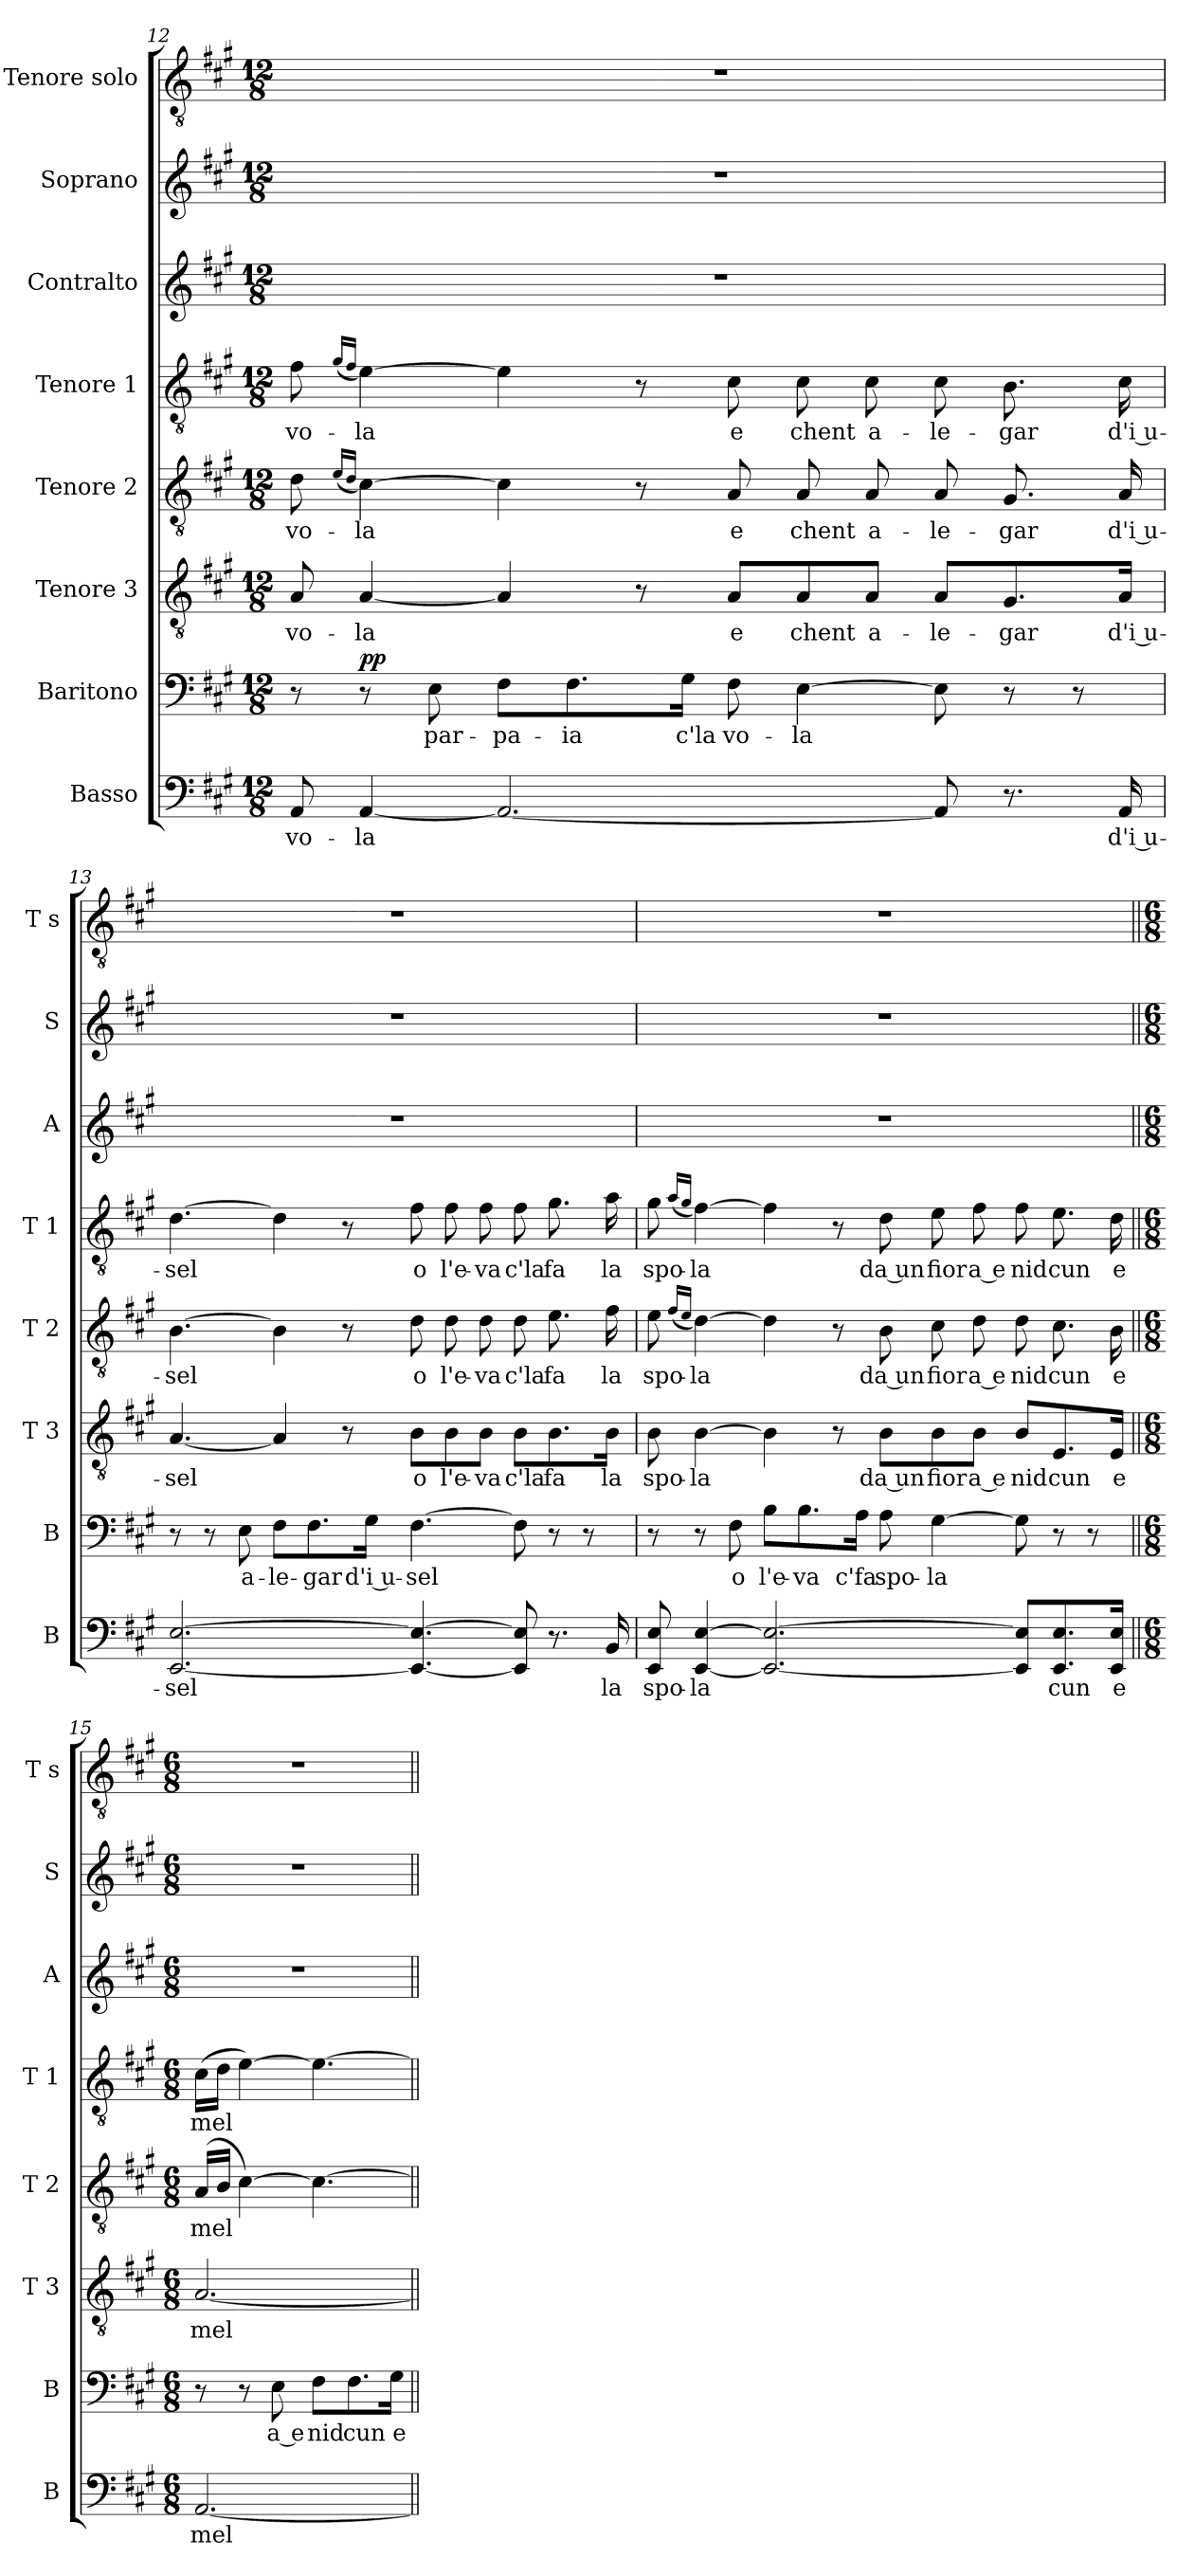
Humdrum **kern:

**kern	**text	**kern	**text	**dynam	**kern	**text	**kern	**text	**kern	**text	**kern	**kern	**kern
*part8	*part8	*part7	*part7	*part7	*part6	*part6	*part5	*part5	*part4	*part4	*part3	*part2	*part1
*staff8	*staff8	*staff7	*staff7	*staff7	*staff6	*staff6	*staff5	*staff5	*staff4	*staff4	*staff3	*staff2	*staff1
*I"Basso	*	*I"Baritono	*	*	*I"Tenore 3	*	*I"Tenore 2	*	*I"Tenore 1	*	*I"Contralto	*I"Soprano	*I"Tenore solo
*I'B	*	*I'B	*	*	*I'T 3	*	*I'T 2	*	*I'T 1	*	*I'A	*I'S	*I'T s
!!LO:PB:g=z
*clefF4	*	*clefF4	*	*	*clefGv2	*	*clefGv2	*	*clefGv2	*	*clefG2	*clefG2	*clefGv2
*k[f#c#g#]	*	*k[f#c#g#]	*	*	*k[f#c#g#]	*	*k[f#c#g#]	*	*k[f#c#g#]	*	*k[f#c#g#]	*k[f#c#g#]	*k[f#c#g#]
*A:	*	*A:	*	*	*A:	*	*A:	*	*A:	*	*A:	*A:	*A:
*M12/8	*	*M12/8	*	*	*M12/8	*	*M12/8	*	*M12/8	*	*M12/8	*M12/8	*M12/8
=12	=12	=12	=12	=12	=12	=12	=12	=12	=12	=12	=12	=12	=12
!	!LO:LY:b	!	!	!	!	!LO:LY:b	!	!LO:LY:b	!	!LO:LY:b	!	!	!
8AA/	vo-	8r	.	.	8A/	vo-	8d\	vo-	8f#\	vo-	1.r	1.r	1.r
.	.	.	.	.	.	.	(<16qe/LL	.	(<16qg#/LL	.	.	.	.
.	.	.	.	.	.	.	16qd/JJ	.	16qf#/JJ	.	.	.	.
!	!LO:LY:b	!	!	!LO:DY:a	!	!LO:LY:b	!	!LO:LY:b	!	!LO:LY:b	!	!	!
[4AA/	-la	8r	.	pp	[4A/	-la	[4c#\)	-la	[4e\)	-la	.	.	.
!	!	!	!LO:LY:b	!	!	!	!	!	!	!	!	!	!
.	.	8E\	par-	.	.	.	.	.	.	.	.	.	.
!	!	!	!LO:LY:b	!	!	!	!	!	!	!	!	!	!
2.AA/_	.	8F#\L	-pa-	.	4A/]	.	4c#\]	.	4e\]	.	.	.	.
!	!	!	!LO:LY:b	!	!	!	!	!	!	!	!	!	!
.	.	8.F#\	-ia	.	.	.	.	.	.	.	.	.	.
.	.	.	.	.	8r	.	8r	.	8r	.	.	.	.
!	!	!	!LO:LY:b	!	!	!	!	!	!	!	!	!	!
.	.	16G#\Jk	c'la	.	.	.	.	.	.	.	.	.	.
!	!	!	!LO:LY:b	!	!	!LO:LY:b	!	!LO:LY:b	!	!LO:LY:b	!	!	!
.	.	8F#\	vo-	.	8A/L	e	8A/	e	8c#\	e	.	.	.
!	!	!	!LO:LY:b	!	!	!LO:LY:b	!	!LO:LY:b	!	!LO:LY:b	!	!	!
.	.	[4E\	-la	.	8A/	chent	8A/	chent	8c#\	chent	.	.	.
!	!	!	!	!	!	!LO:LY:b	!	!LO:LY:b	!	!LO:LY:b	!	!	!
.	.	.	.	.	8A/J	a-	8A/	a-	8c#\	a-	.	.	.
!	!	!	!	!	!	!LO:LY:b	!	!LO:LY:b	!	!LO:LY:b	!	!	!
8AA/]	.	8E\]	.	.	8A/L	-le-	8A/	-le-	8c#\	-le-	.	.	.
!	!	!	!	!	!	!LO:LY:b	!	!LO:LY:b	!	!LO:LY:b	!	!	!
8.r	.	8r	.	.	8.G#/	-gar	8.G#/	-gar	8.B\	-gar	.	.	.
.	.	8r	.	.	.	.	.	.	.	.	.	.	.
!	!LO:LY:b	!	!	!	!	!LO:LY:b	!	!LO:LY:b	!	!LO:LY:b	!	!	!
16AA/	d'i u-	.	.	.	16A/Jk	d'i u-	16A/	d'i u-	16c#\	d'i u-	.	.	.
=13	=13	=13	=13	=13	=13	=13	=13	=13	=13	=13	=13	=13	=13
!	!LO:LY:b	!	!	!	!	!LO:LY:b	!	!LO:LY:b	!	!LO:LY:b	!	!	!
[2.EE/ [2.E/	-sel	8r	.	.	[4.A/	-sel	[4.B\	-sel	[4.d\	-sel	1.r	1.r	1.r
.	.	8r	.	.	.	.	.	.	.	.	.	.	.
!	!	!	!LO:LY:b	!	!	!	!	!	!	!	!	!	!
.	.	8E\	a-	.	.	.	.	.	.	.	.	.	.
!	!	!	!LO:LY:b	!	!	!	!	!	!	!	!	!	!
.	.	8F#\L	-le-	.	4A/]	.	4B\]	.	4d\]	.	.	.	.
!	!	!	!LO:LY:b	!	!	!	!	!	!	!	!	!	!
.	.	8.F#\	-gar	.	.	.	.	.	.	.	.	.	.
.	.	.	.	.	8r	.	8r	.	8r	.	.	.	.
!	!	!	!LO:LY:b	!	!	!	!	!	!	!	!	!	!
.	.	16G#\Jk	d'i u-	.	.	.	.	.	.	.	.	.	.
!	!	!	!LO:LY:b	!	!	!LO:LY:b	!	!LO:LY:b	!	!LO:LY:b	!	!	!
4.EE/_ 4.E/_	.	[4.F#\	-sel	.	8B\L	o	8d\	o	8f#\	o	.	.	.
!	!	!	!	!	!	!LO:LY:b	!	!LO:LY:b	!	!LO:LY:b	!	!	!
.	.	.	.	.	8B\	l'e-	8d\	l'e-	8f#\	l'e-	.	.	.
!	!	!	!	!	!	!LO:LY:b	!	!LO:LY:b	!	!LO:LY:b	!	!	!
.	.	.	.	.	8B\J	-va	8d\	-va	8f#\	-va	.	.	.
!	!	!	!	!	!	!LO:LY:b	!	!LO:LY:b	!	!LO:LY:b	!	!	!
8EE/] 8E/]	.	8F#\]	.	.	8B\L	c'la	8d\	c'la	8f#\	c'la	.	.	.
!	!	!	!	!	!	!LO:LY:b	!	!LO:LY:b	!	!LO:LY:b	!	!	!
8.r	.	8r	.	.	8.B\	fa	8.e\	fa	8.g#\	fa	.	.	.
.	.	8r	.	.	.	.	.	.	.	.	.	.	.
!	!LO:LY:b	!	!	!	!	!LO:LY:b	!	!LO:LY:b	!	!LO:LY:b	!	!	!
16BB/	la	.	.	.	16B\Jk	la	16f#\	la	16a\	la	.	.	.
!!LO:LB:g=z
=14	=14	=14	=14	=14	=14	=14	=14	=14	=14	=14	=14	=14	=14
!	!LO:LY:b	!	!	!	!	!LO:LY:b	!	!LO:LY:b	!	!LO:LY:b	!	!	!
8EE/ 8E/	spo-	8r	.	.	8B\	spo-	8e\	spo-	8g#\	spo-	1.r	1.r	1.r
.	.	.	.	.	.	.	(<16qf#/LL	.	(<16qa/LL	.	.	.	.
.	.	.	.	.	.	.	16qe/JJ	.	16qg#/JJ	.	.	.	.
!	!LO:LY:b	!	!	!	!	!LO:LY:b	!	!LO:LY:b	!	!LO:LY:b	!	!	!
[4EE/ [4E/	-la	8r	.	.	[4B\	-la	[4d\)	-la	[4f#\)	-la	.	.	.
!	!	!	!LO:LY:b	!	!	!	!	!	!	!	!	!	!
.	.	8F#\	o	.	.	.	.	.	.	.	.	.	.
!	!	!	!LO:LY:b	!	!	!	!	!	!	!	!	!	!
2.EE/_ 2.E/_	.	8B\L	l'e-	.	4B\]	.	4d\]	.	4f#\]	.	.	.	.
!	!	!	!LO:LY:b	!	!	!	!	!	!	!	!	!	!
.	.	8.B\	-va	.	.	.	.	.	.	.	.	.	.
.	.	.	.	.	8r	.	8r	.	8r	.	.	.	.
!	!	!	!LO:LY:b	!	!	!	!	!	!	!	!	!	!
.	.	16A\Jk	c'fa	.	.	.	.	.	.	.	.	.	.
!	!	!	!LO:LY:b	!	!	!LO:LY:b	!	!LO:LY:b	!	!LO:LY:b	!	!	!
.	.	8A\	spo-	.	8B\L	da un	8B\	da un	8d\	da un	.	.	.
!	!	!	!LO:LY:b	!	!	!LO:LY:b	!	!LO:LY:b	!	!LO:LY:b	!	!	!
.	.	[4G#\	-la	.	8B\	fior	8c#\	fior	8e\	fior	.	.	.
!	!	!	!	!	!	!LO:LY:b	!	!LO:LY:b	!	!LO:LY:b	!	!	!
.	.	.	.	.	8B\J	a e	8d\	a e	8f#\	a e	.	.	.
!	!	!	!	!	!	!LO:LY:b	!	!LO:LY:b	!	!LO:LY:b	!	!	!
8EE]/ 8E]/L	.	8G#\]	.	.	8B/L	nid	8d\	nid	8f#\	nid	.	.	.
!	!LO:LY:b	!	!	!	!	!LO:LY:b	!	!LO:LY:b	!	!LO:LY:b	!	!	!
8.EE/ 8.E/	cun	8r	.	.	8.E/	cun	8.c#\	cun	8.e\	cun	.	.	.
.	.	8r	.	.	.	.	.	.	.	.	.	.	.
!	!LO:LY:b	!	!	!	!	!LO:LY:b	!	!LO:LY:b	!	!LO:LY:b	!	!	!
16EE/ 16E/Jk	e	.	.	.	16E/Jk	e	16B\	e	16d\	e	.	.	.
=15||	=15||	=15||	=15||	=15||	=15||	=15||	=15||	=15||	=15||	=15||	=15||	=15||	=15||
*M6/8	*	*M6/8	*	*	*M6/8	*	*M6/8	*	*M6/8	*	*M6/8	*M6/8	*M6/8
!	!LO:LY:b	!	!	!	!	!LO:LY:b	!	!LO:LY:b	!	!LO:LY:b	!	!	!
[2.AA/	mel	8r	.	.	[2.A/	mel	(>16A/LL	mel	(>16c#\LL	mel	2.r	2.r	2.r
.	.	.	.	.	.	.	16B/JJ	.	16d\JJ	.	.	.	.
.	.	8r	.	.	.	.	[4c#\)	.	[4e\)	.	.	.	.
!	!	!	!LO:LY:b	!	!	!	!	!	!	!	!	!	!
.	.	8E\	a e	.	.	.	.	.	.	.	.	.	.
!	!	!	!LO:LY:b	!	!	!	!	!	!	!	!	!	!
.	.	8F#\L	nid	.	.	.	4.c#\_	.	4.e\_	.	.	.	.
!	!	!	!LO:LY:b	!	!	!	!	!	!	!	!	!	!
.	.	8.F#\	cun	.	.	.	.	.	.	.	.	.	.
!	!	!	!LO:LY:b	!	!	!	!	!	!	!	!	!	!
.	.	16G#\Jk	e	.	.	.	.	.	.	.	.	.	.
=||	=||	=||	=||	=||	=||	=||	=||	=||	=||	=||	=||	=||	=||
*-	*-	*-	*-	*-	*-	*-	*-	*-	*-	*-	*-	*-	*-
